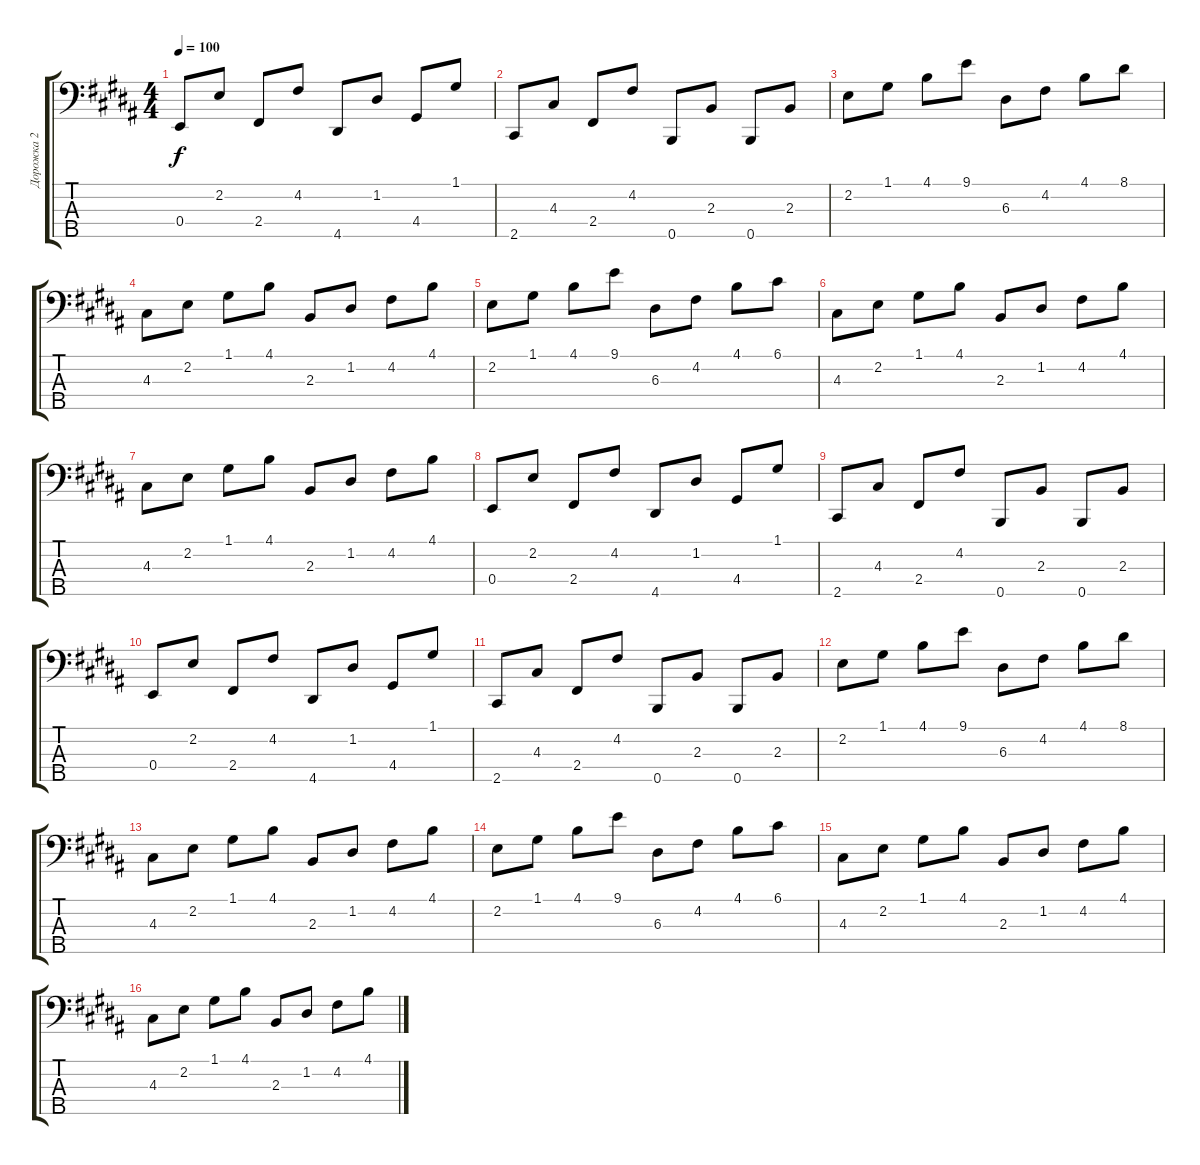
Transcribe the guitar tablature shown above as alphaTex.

\track ("Дорожка 2" "Дорожка 2") {instrument electricbassfinger bank 48}
\staff {score tabs}
\tuning (G2 D2 A1 E1 B0) {hide}
\ts (4 4)
\tempo 100
\clef f4
\ks b
0.4.8{dy f} 2.2.8 2.4.8 4.2.8 4.5.8 1.2.8 4.4.8 1.1.8 |
2.5.8 4.3.8 2.4.8 4.2.8 0.5.8 2.3.8 0.5.8 2.3.8 |
2.2.8 1.1.8 4.1.8 9.1.8 6.3.8 4.2.8 4.1.8 8.1.8 |
4.3.8 2.2.8 1.1.8 4.1.8 2.3.8 1.2.8 4.2.8 4.1.8 |
2.2.8 1.1.8 4.1.8 9.1.8 6.3.8 4.2.8 4.1.8 6.1.8 |
4.3.8 2.2.8 1.1.8 4.1.8 2.3.8 1.2.8 4.2.8 4.1.8 |
4.3.8 2.2.8 1.1.8 4.1.8 2.3.8 1.2.8 4.2.8 4.1.8 |
0.4.8 2.2.8 2.4.8 4.2.8 4.5.8 1.2.8 4.4.8 1.1.8 |
2.5.8 4.3.8 2.4.8 4.2.8 0.5.8 2.3.8 0.5.8 2.3.8 |
0.4.8 2.2.8 2.4.8 4.2.8 4.5.8 1.2.8 4.4.8 1.1.8 |
2.5.8 4.3.8 2.4.8 4.2.8 0.5.8 2.3.8 0.5.8 2.3.8 |
2.2.8 1.1.8 4.1.8 9.1.8 6.3.8 4.2.8 4.1.8 8.1.8 |
4.3.8 2.2.8 1.1.8 4.1.8 2.3.8 1.2.8 4.2.8 4.1.8 |
2.2.8 1.1.8 4.1.8 9.1.8 6.3.8 4.2.8 4.1.8 6.1.8 |
4.3.8 2.2.8 1.1.8 4.1.8 2.3.8 1.2.8 4.2.8 4.1.8 |
4.3.8 2.2.8 1.1.8 4.1.8 2.3.8 1.2.8 4.2.8 4.1.8
